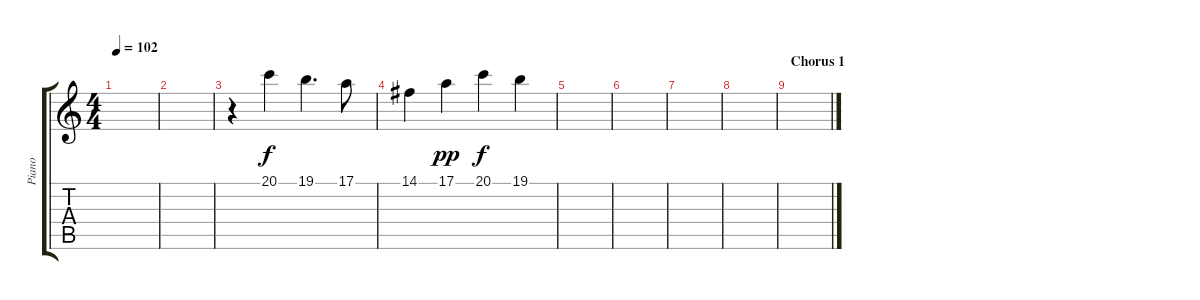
\track ("Piano" "Piano") {instrument acousticgrandpiano}
\staff {score tabs}
\tuning (E4 B3 G3 D3 A2 E2) {hide}
\ts (4 4)
\tempo 102
\clef g2
\ks c
|
|
r.4 20.1.4 19.1.4{d} 17.1.8 |
14.1.4 17.1.4{dy pp} 20.1.4{dy f} 19.1.4 |
|
|
|
|
\section ("" "Chorus 1")
